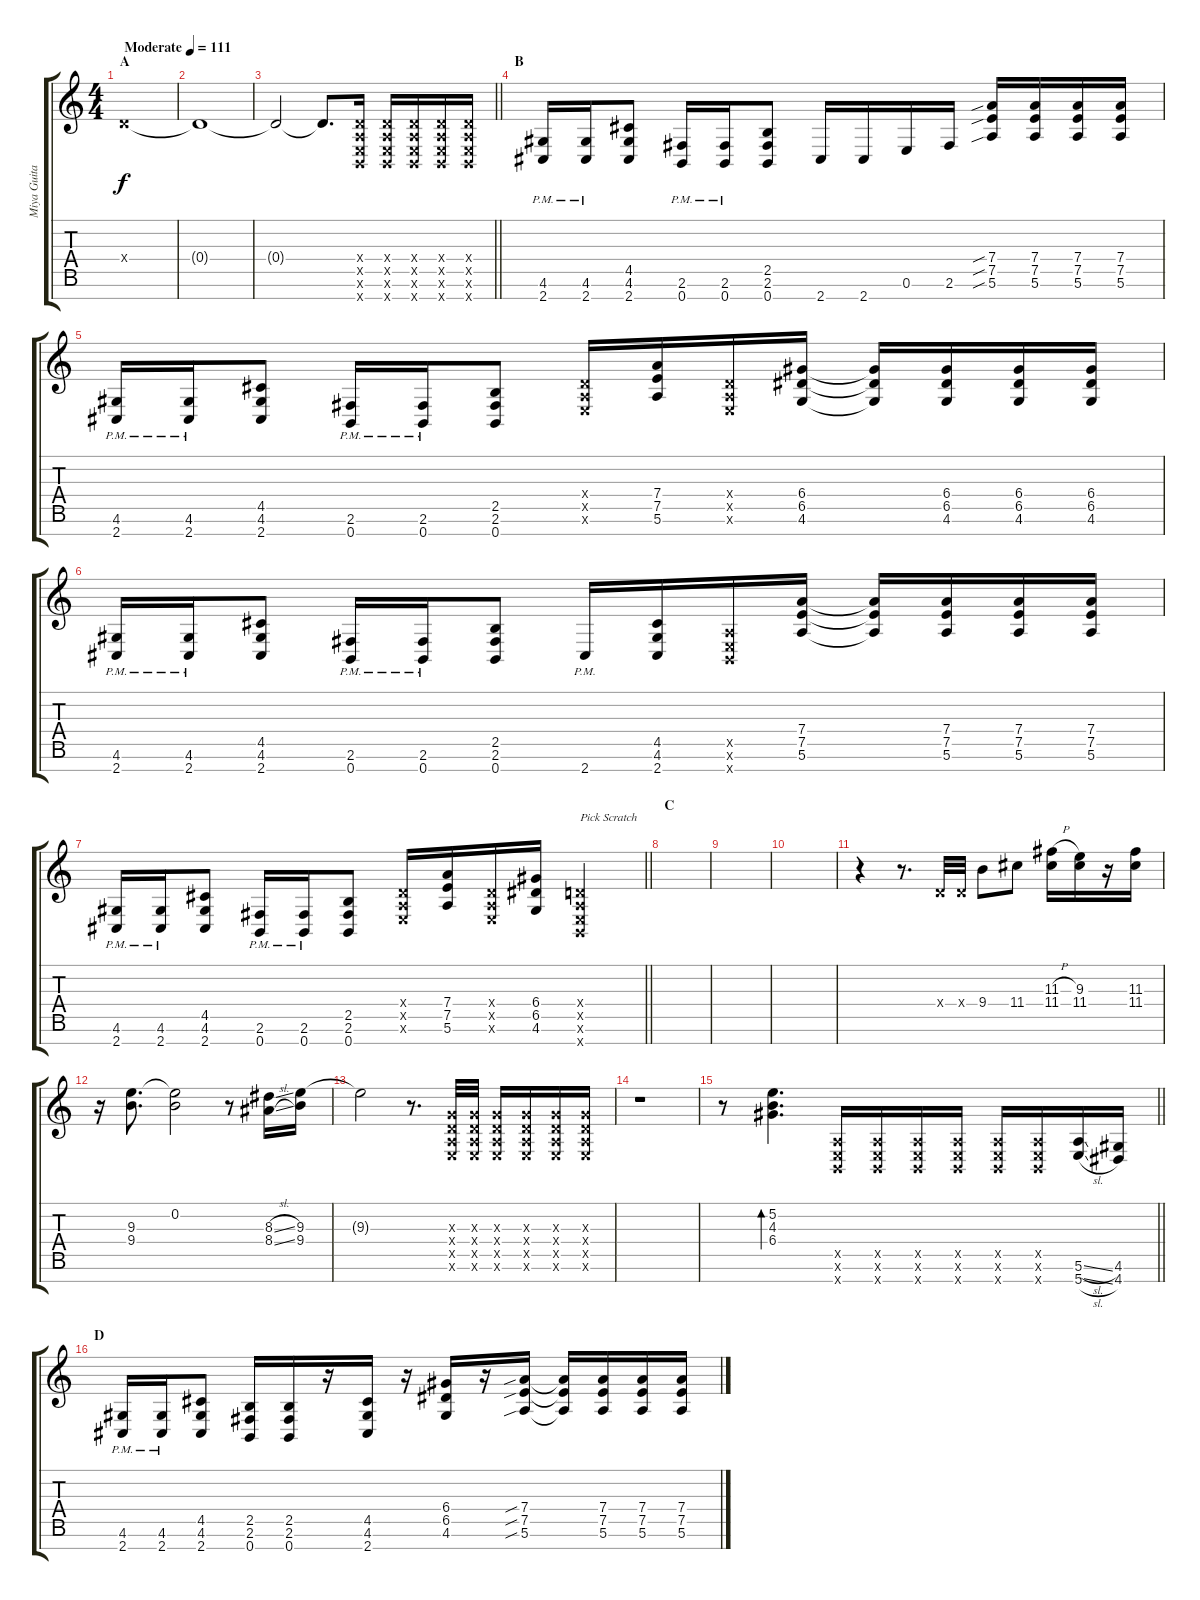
\track ("Miya Guitar I" "Miya Guita") {instrument distortionguitar}
\staff {score tabs}
\tuning (E4 B3 G3 D3 A2 E2 B1) {hide}
\ts (4 4)
\section ("" "A")
\tempo (111 "Moderate")
\clef g2
\ks c
0.4{x}.1{dy f instrument distortionguitar} |
0.4{t}.1 |
\barLineRight lightlight
0.4{t}.2 0.4{t}.8{d} (0.4{x} 0.5{x} 0.6{x} 0.7{x}).16 (0.4{x} 0.5{x} 0.6{x} 0.7{x}).16 (0.4{x} 0.5{x} 0.6{x} 0.7{x}).16 (0.4{x} 0.5{x} 0.6{x} 0.7{x}).16 (0.4{x} 0.5{x} 0.6{x} 0.7{x}).16 |
\section ("" "B")
(4.6{pm} 2.7{pm}).16 (4.6{pm} 2.7{pm}).16 (4.5 4.6 2.7).8 (2.6{pm} 0.7{pm}).16 (2.6{pm} 0.7{pm}).16 (2.5 2.6 0.7).8 2.7.16 2.7.16 0.6.16 2.6.16 (7.4{sib} 7.5{sib} 5.6{sib}).16 (7.4 7.5 5.6).16 (7.4 7.5 5.6).16 (7.4 7.5 5.6).16 |
(4.6{pm} 2.7{pm}).16 (4.6{pm} 2.7{pm}).16 (4.5 4.6 2.7).8 (2.6{pm} 0.7{pm}).16 (2.6{pm} 0.7{pm}).16 (2.5 2.6 0.7).8 (0.4{x} 0.5{x} 0.6{x}).16 (7.4 7.5 5.6).16 (0.4{x} 0.5{x} 0.6{x}).16 (6.4 6.5 4.6).16 (6.4{t} 6.5{t} 4.6{t}).16 (6.4 6.5 4.6).16 (6.4 6.5 4.6).16 (6.4 6.5 4.6).16 |
(4.6{pm} 2.7{pm}).16 (4.6{pm} 2.7{pm}).16 (4.5 4.6 2.7).8 (2.6{pm} 0.7{pm}).16 (2.6{pm} 0.7{pm}).16 (2.5 2.6 0.7).8 2.7{pm}.16 (4.5 4.6 2.7).16 (0.5{x} 0.6{x} 0.7{x}).16 (7.4 7.5 5.6).16 (7.4{t} 7.5{t} 5.6{t}).16 (7.4 7.5 5.6).16 (7.4 7.5 5.6).16 (7.4 7.5 5.6).16 |
\barLineRight lightlight
(4.6{pm} 2.7{pm}).16 (4.6{pm} 2.7{pm}).16 (4.5 4.6 2.7).8 (2.6{pm} 0.7{pm}).16 (2.6{pm} 0.7{pm}).16 (2.5 2.6 0.7).8 (0.4{x} 0.5{x} 0.6{x}).16 (7.4 7.5 5.6).16 (0.4{x} 0.5{x} 0.6{x}).16 (6.4 6.5 4.6).16 (0.4{x} 0.5{x} 0.6{x} 0.7{x}).4{txt "Pick Scratch"} |
\section ("" "C")
|
|
|
r.4 r.8{d} 0.4{x}.32 0.4{x}.32 9.4.8 11.4.8 (11.3{h} 11.4).16 (9.3 11.4).16 r.16 (11.3 11.4).16 |
r.16 (9.3 9.4).8{d} (0.2 9.3{t}).2 r.8 (8.3{sl} 8.4{sl}).16 (9.3 9.4).16 |
9.3{t}.2 r.8{d} (0.3{x} 0.4{x} 0.5{x} 0.6{x}).32 (0.3{x} 0.4{x} 0.5{x} 0.6{x}).32 (0.3{x} 0.4{x} 0.5{x} 0.6{x}).16 (0.3{x} 0.4{x} 0.5{x} 0.6{x}).16 (0.3{x} 0.4{x} 0.5{x} 0.6{x}).16 (0.3{x} 0.4{x} 0.5{x} 0.6{x}).16 |
r.1 |
\barLineRight lightlight
r.8 (5.2 4.3 6.4).4{d bd 120} (0.5{x} 0.6{x} 0.7{x}).16 (0.5{x} 0.6{x} 0.7{x}).16 (0.5{x} 0.6{x} 0.7{x}).16 (0.5{x} 0.6{x} 0.7{x}).16 (0.5{x} 0.6{x} 0.7{x}).16 (0.5{x} 0.6{x} 0.7{x}).16 (5.6{sl} 5.7{sl}).16 (4.6 4.7).16 |
\section ("" "D")
(4.6{pm} 2.7{pm}).16 (4.6{pm} 2.7{pm}).16 (4.5 4.6 2.7).8 (2.5 2.6 0.7).16 (2.5 2.6 0.7).16 r.16 (4.5 4.6 2.7).16 r.16 (6.4 6.5 4.6).16 r.16 (7.4{sib} 7.5{sib} 5.6{sib}).16 (7.4{t} 7.5{t} 5.6{t}).16 (7.4 7.5 5.6).16 (7.4 7.5 5.6).16 (7.4 7.5 5.6).16
